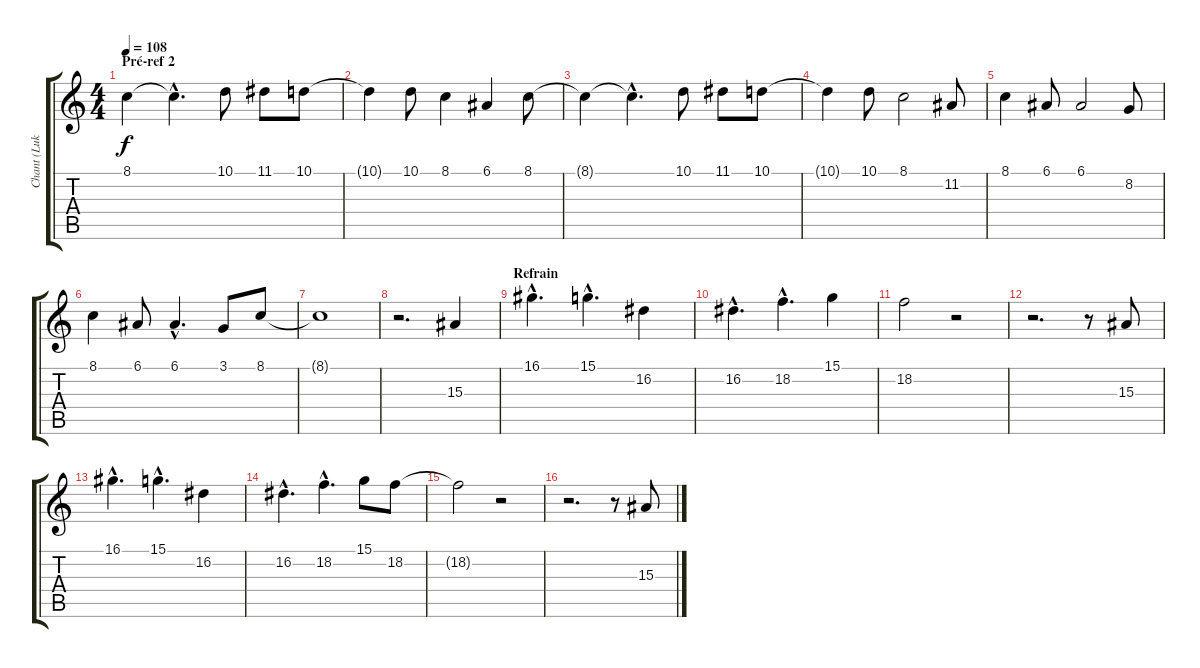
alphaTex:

\track ("Chant (Lukather)" "Chant (Luk") {instrument flute}
\staff {score tabs}
\tuning (E4 B3 G3 D3 A2 E2) {hide}
\ts (4 4)
\section ("" "Pré-ref 2")
\tempo 108
\clef g2
\ks c
8.1.4{dy f} 8.1{hac t}.4{d} 10.1.8 11.1.8 10.1.8 |
10.1{t}.4 10.1.8 8.1.4 6.1.4 8.1.8 |
8.1{t}.4 8.1{hac t}.4{d} 10.1.8 11.1.8 10.1.8 |
10.1{t}.4 10.1.8 8.1.2 11.2.8 |
8.1.4 6.1.8 6.1.2 8.2.8 |
8.1.4 6.1.8 6.1{hac}.4{d} 3.1.8 8.1.8 |
8.1{t}.1 |
r.2{d} 15.3.4 |
\section ("" "Refrain")
16.1{hac}.4{d} 15.1{hac}.4{d} 16.2.4 |
16.2{hac}.4{d} 18.2{hac}.4{d} 15.1.4 |
18.2.2 r.2 |
r.2{d} r.8 15.3.8 |
16.1{hac}.4{d} 15.1{hac}.4{d} 16.2.4 |
16.2{hac}.4{d} 18.2{hac}.4{d} 15.1.8 18.2.8 |
18.2{t}.2 r.2 |
r.2{d} r.8 15.3.8
